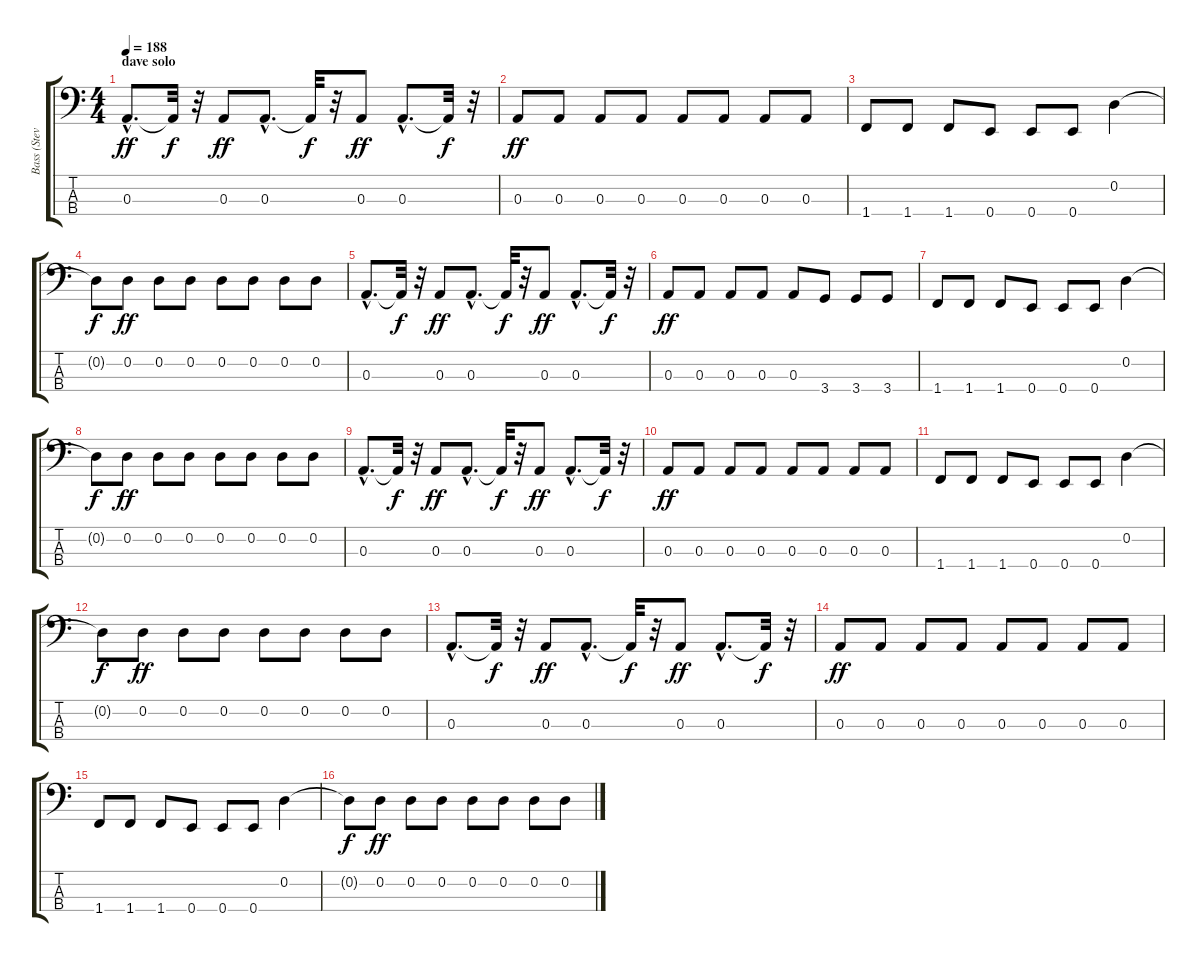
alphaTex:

\track ("Bass (Steve)" "Bass (Stev") {instrument electricbassfinger}
\staff {score tabs}
\tuning (G2 D2 A1 E1) {hide}
\ts (4 4)
\section ("" "dave solo")
\tempo 188
\clef f4
\ks c
0.3{hac}.8{d dy ff} 0.3{t}.32{dy f} r.32 0.3.8{dy ff} 0.3{hac}.8{d} 0.3{t}.32{dy f} r.32 0.3.8{dy ff} 0.3{hac}.8{d} 0.3{t}.32{dy f} r.32 |
0.3.8{dy ff} 0.3.8 0.3.8 0.3.8 0.3.8 0.3.8 0.3.8 0.3.8 |
1.4.8 1.4.8 1.4.8 0.4.8 0.4.8 0.4.8 0.2.4 |
0.2{t}.8{dy f} 0.2.8{dy ff} 0.2.8 0.2.8 0.2.8 0.2.8 0.2.8 0.2.8 |
0.3{hac}.8{d} 0.3{t}.32{dy f} r.32 0.3.8{dy ff} 0.3{hac}.8{d} 0.3{t}.32{dy f} r.32 0.3.8{dy ff} 0.3{hac}.8{d} 0.3{t}.32{dy f} r.32 |
0.3.8{dy ff} 0.3.8 0.3.8 0.3.8 0.3.8 3.4.8 3.4.8 3.4.8 |
1.4.8 1.4.8 1.4.8 0.4.8 0.4.8 0.4.8 0.2.4 |
0.2{t}.8{dy f} 0.2.8{dy ff} 0.2.8 0.2.8 0.2.8 0.2.8 0.2.8 0.2.8 |
0.3{hac}.8{d} 0.3{t}.32{dy f} r.32 0.3.8{dy ff} 0.3{hac}.8{d} 0.3{t}.32{dy f} r.32 0.3.8{dy ff} 0.3{hac}.8{d} 0.3{t}.32{dy f} r.32 |
0.3.8{dy ff} 0.3.8 0.3.8 0.3.8 0.3.8 0.3.8 0.3.8 0.3.8 |
1.4.8 1.4.8 1.4.8 0.4.8 0.4.8 0.4.8 0.2.4 |
0.2{t}.8{dy f} 0.2.8{dy ff} 0.2.8 0.2.8 0.2.8 0.2.8 0.2.8 0.2.8 |
0.3{hac}.8{d} 0.3{t}.32{dy f} r.32 0.3.8{dy ff} 0.3{hac}.8{d} 0.3{t}.32{dy f} r.32 0.3.8{dy ff} 0.3{hac}.8{d} 0.3{t}.32{dy f} r.32 |
0.3.8{dy ff} 0.3.8 0.3.8 0.3.8 0.3.8 0.3.8 0.3.8 0.3.8 |
1.4.8 1.4.8 1.4.8 0.4.8 0.4.8 0.4.8 0.2.4 |
0.2{t}.8{dy f} 0.2.8{dy ff} 0.2.8 0.2.8 0.2.8 0.2.8 0.2.8 0.2.8
